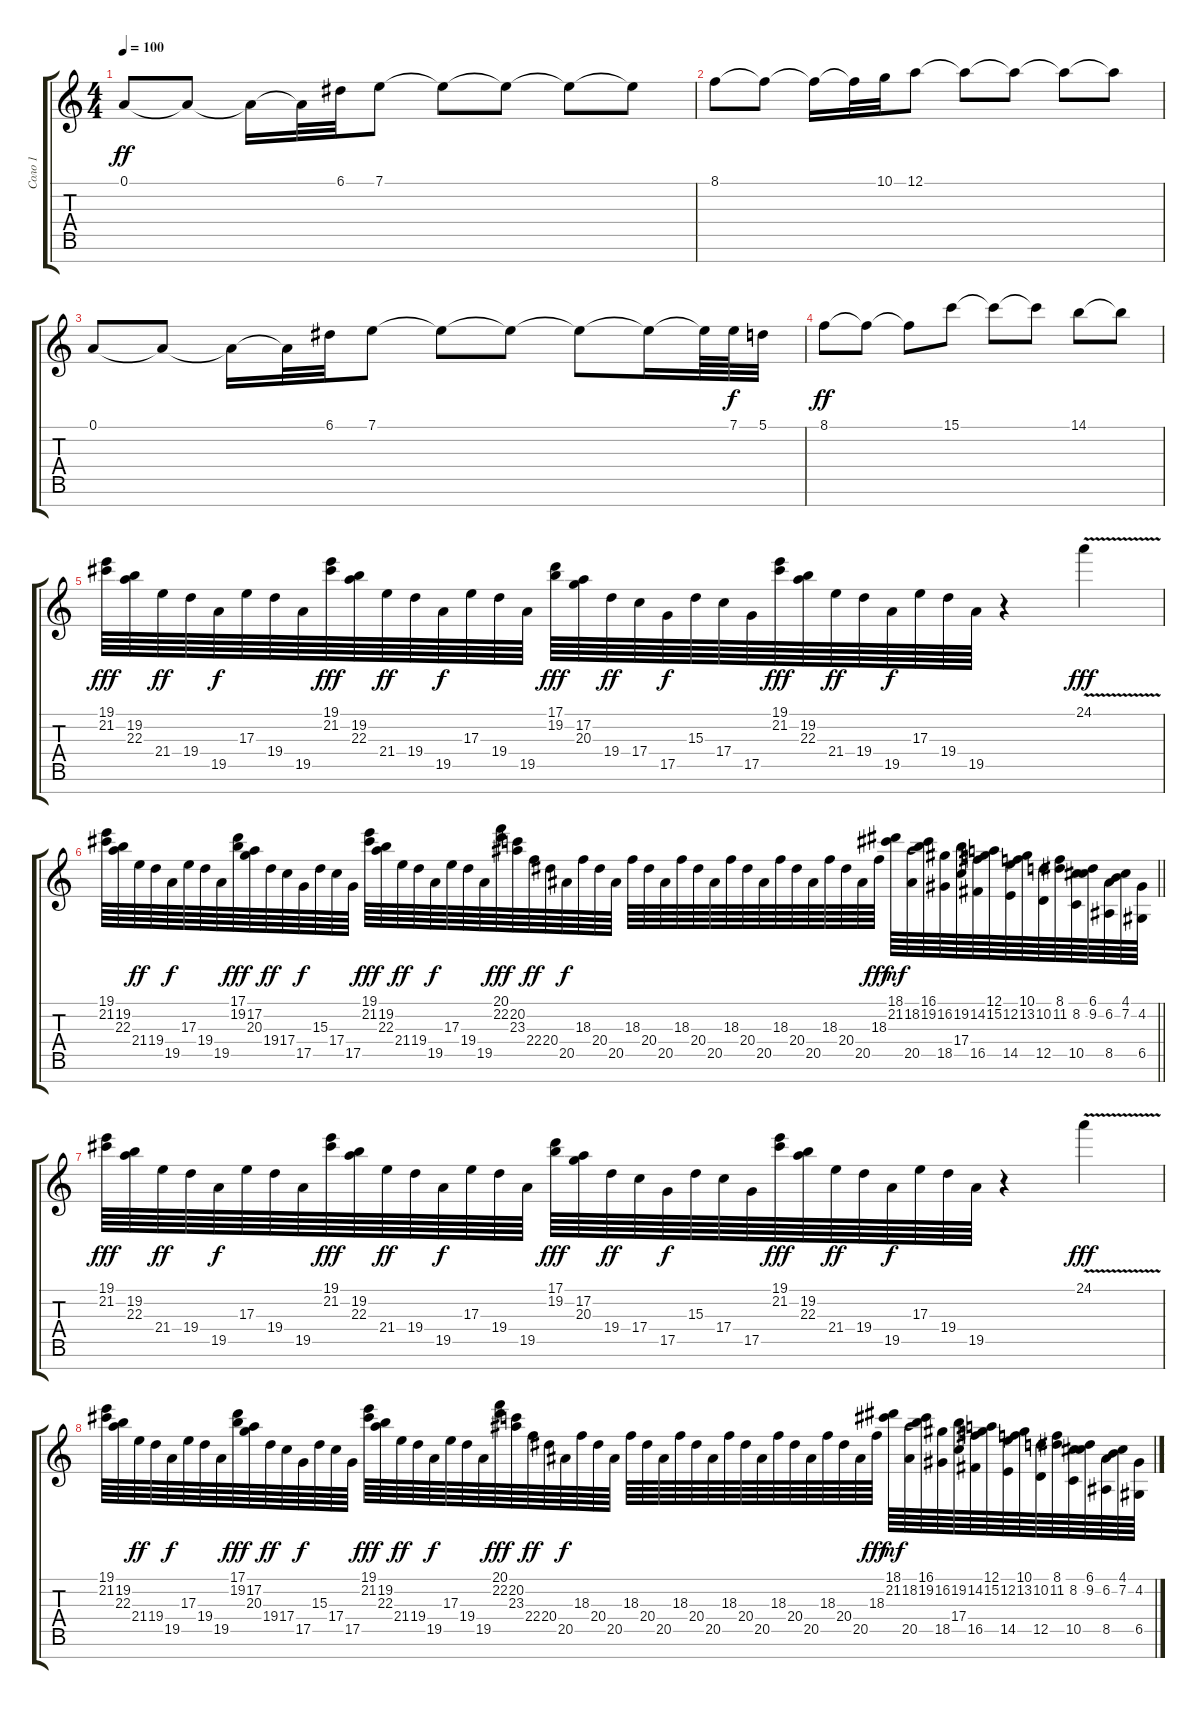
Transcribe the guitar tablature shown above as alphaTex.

\track ("Соло 1" "Соло 1") {instrument lead1square}
\staff {score tabs}
\tuning (A4 E4 B3 G3 D3 A2 E2) {hide}
\ts (4 4)
\tempo 100
\clef g2
\ks c
0.1.8{dy ff} 0.1{t}.8 0.1{t}.16 0.1{t}.32 6.1.32 7.1.8 7.1{t}.8 7.1{t}.8 7.1{t}.8 7.1{t}.8 |
8.1.8 8.1{t}.8 8.1{t}.16 8.1{t}.32 10.1.32 12.1.8 12.1{t}.8 12.1{t}.8 12.1{t}.8 12.1{t}.8 |
0.1.8 0.1{t}.8 0.1{t}.16 0.1{t}.32 6.1.32 7.1.8 7.1{t}.8 7.1{t}.8 7.1{t}.8 7.1{t}.16 7.1{t}.64 7.1.64{dy f} 5.1.32 |
8.1.8{dy ff} 8.1{t}.8 8.1{t}.8 15.1.8 15.1{t}.8 15.1{t}.8 14.1.8 14.1{t}.8 |
(19.1 21.2).64{dy fff} (19.2 22.3).64 21.4.64{dy ff} 19.4.64 19.5.64{dy f} 17.3.64 19.4.64 19.5.64 (19.1 21.2).64{dy fff} (19.2 22.3).64 21.4.64{dy ff} 19.4.64 19.5.64{dy f} 17.3.64 19.4.64 19.5.64 (17.1 19.2).64{dy fff} (17.2 20.3).64 19.4.64{dy ff} 17.4.64 17.5.64{dy f} 15.3.64 17.4.64 17.5.64 (19.1 21.2).64{dy fff} (19.2 22.3).64 21.4.64{dy ff} 19.4.64 19.5.64{dy f} 17.3.64 19.4.64 19.5.64 r.4 24.1{v}.4{dy fff} |
\barLineRight lightlight
(19.1 21.2).64 (19.2 22.3).64 21.4.64{dy ff} 19.4.64 19.5.64{dy f} 17.3.64 19.4.64 19.5.64 (17.1 19.2).64{dy fff} (17.2 20.3).64 19.4.64{dy ff} 17.4.64 17.5.64{dy f} 15.3.64 17.4.64 17.5.64 (19.1 21.2).64{dy fff} (19.2 22.3).64 21.4.64{dy ff} 19.4.64 19.5.64{dy f} 17.3.64 19.4.64 19.5.64 (20.1 22.2).64{dy fff} (20.2 23.3).64 22.4.64{dy ff} 20.4.64 20.5.64{dy f} 18.3.64 20.4.64 20.5.64 18.3.64 20.4.64 20.5.64 18.3.64 20.4.64 20.5.64 18.3.64 20.4.64 20.5.64 18.3.64 20.4.64 20.5.64 18.3.64 20.4.64 20.5.64 18.3.64{dy fff} (18.1 21.2).64{dy mf} (18.2 20.5).64 (16.1 19.2).64 (16.2 18.5).64 (19.2 17.4).64 (14.2 16.5).64 (12.1 15.2).64 (12.2 14.5).64 (10.1 13.2).64 (10.2 12.5).64 (8.1 11.2).64 (8.2 10.5).64 (6.1 9.2).64 (6.2 8.5).64 (4.1 7.2).64 (4.2 6.5).64 |
(19.1 21.2).64{dy fff} (19.2 22.3).64 21.4.64{dy ff} 19.4.64 19.5.64{dy f} 17.3.64 19.4.64 19.5.64 (19.1 21.2).64{dy fff} (19.2 22.3).64 21.4.64{dy ff} 19.4.64 19.5.64{dy f} 17.3.64 19.4.64 19.5.64 (17.1 19.2).64{dy fff} (17.2 20.3).64 19.4.64{dy ff} 17.4.64 17.5.64{dy f} 15.3.64 17.4.64 17.5.64 (19.1 21.2).64{dy fff} (19.2 22.3).64 21.4.64{dy ff} 19.4.64 19.5.64{dy f} 17.3.64 19.4.64 19.5.64 r.4 24.1{v}.4{dy fff} |
(19.1 21.2).64 (19.2 22.3).64 21.4.64{dy ff} 19.4.64 19.5.64{dy f} 17.3.64 19.4.64 19.5.64 (17.1 19.2).64{dy fff} (17.2 20.3).64 19.4.64{dy ff} 17.4.64 17.5.64{dy f} 15.3.64 17.4.64 17.5.64 (19.1 21.2).64{dy fff} (19.2 22.3).64 21.4.64{dy ff} 19.4.64 19.5.64{dy f} 17.3.64 19.4.64 19.5.64 (20.1 22.2).64{dy fff} (20.2 23.3).64 22.4.64{dy ff} 20.4.64 20.5.64{dy f} 18.3.64 20.4.64 20.5.64 18.3.64 20.4.64 20.5.64 18.3.64 20.4.64 20.5.64 18.3.64 20.4.64 20.5.64 18.3.64 20.4.64 20.5.64 18.3.64 20.4.64 20.5.64 18.3.64{dy fff} (18.1 21.2).64{dy mf} (18.2 20.5).64 (16.1 19.2).64 (16.2 18.5).64 (19.2 17.4).64 (14.2 16.5).64 (12.1 15.2).64 (12.2 14.5).64 (10.1 13.2).64 (10.2 12.5).64 (8.1 11.2).64 (8.2 10.5).64 (6.1 9.2).64 (6.2 8.5).64 (4.1 7.2).64 (4.2 6.5).64
